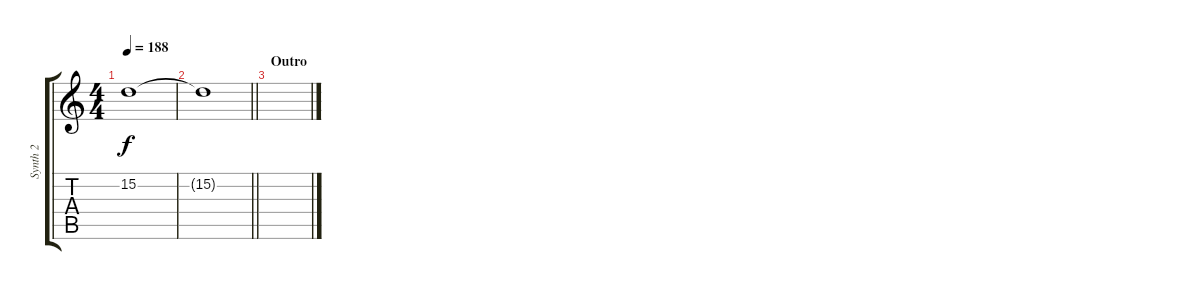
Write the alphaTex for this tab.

\track ("Synth 2" "Synth 2") {instrument synthstrings2}
\staff {score tabs}
\tuning (E4 B3 G3 D3 A2 E2) {hide}
\ts (4 4)
\tempo 188
\clef g2
\ks c
15.2{t}.1{dy f} |
\barLineRight lightlight
15.2{t}.1 |
\section ("" "Outro")
